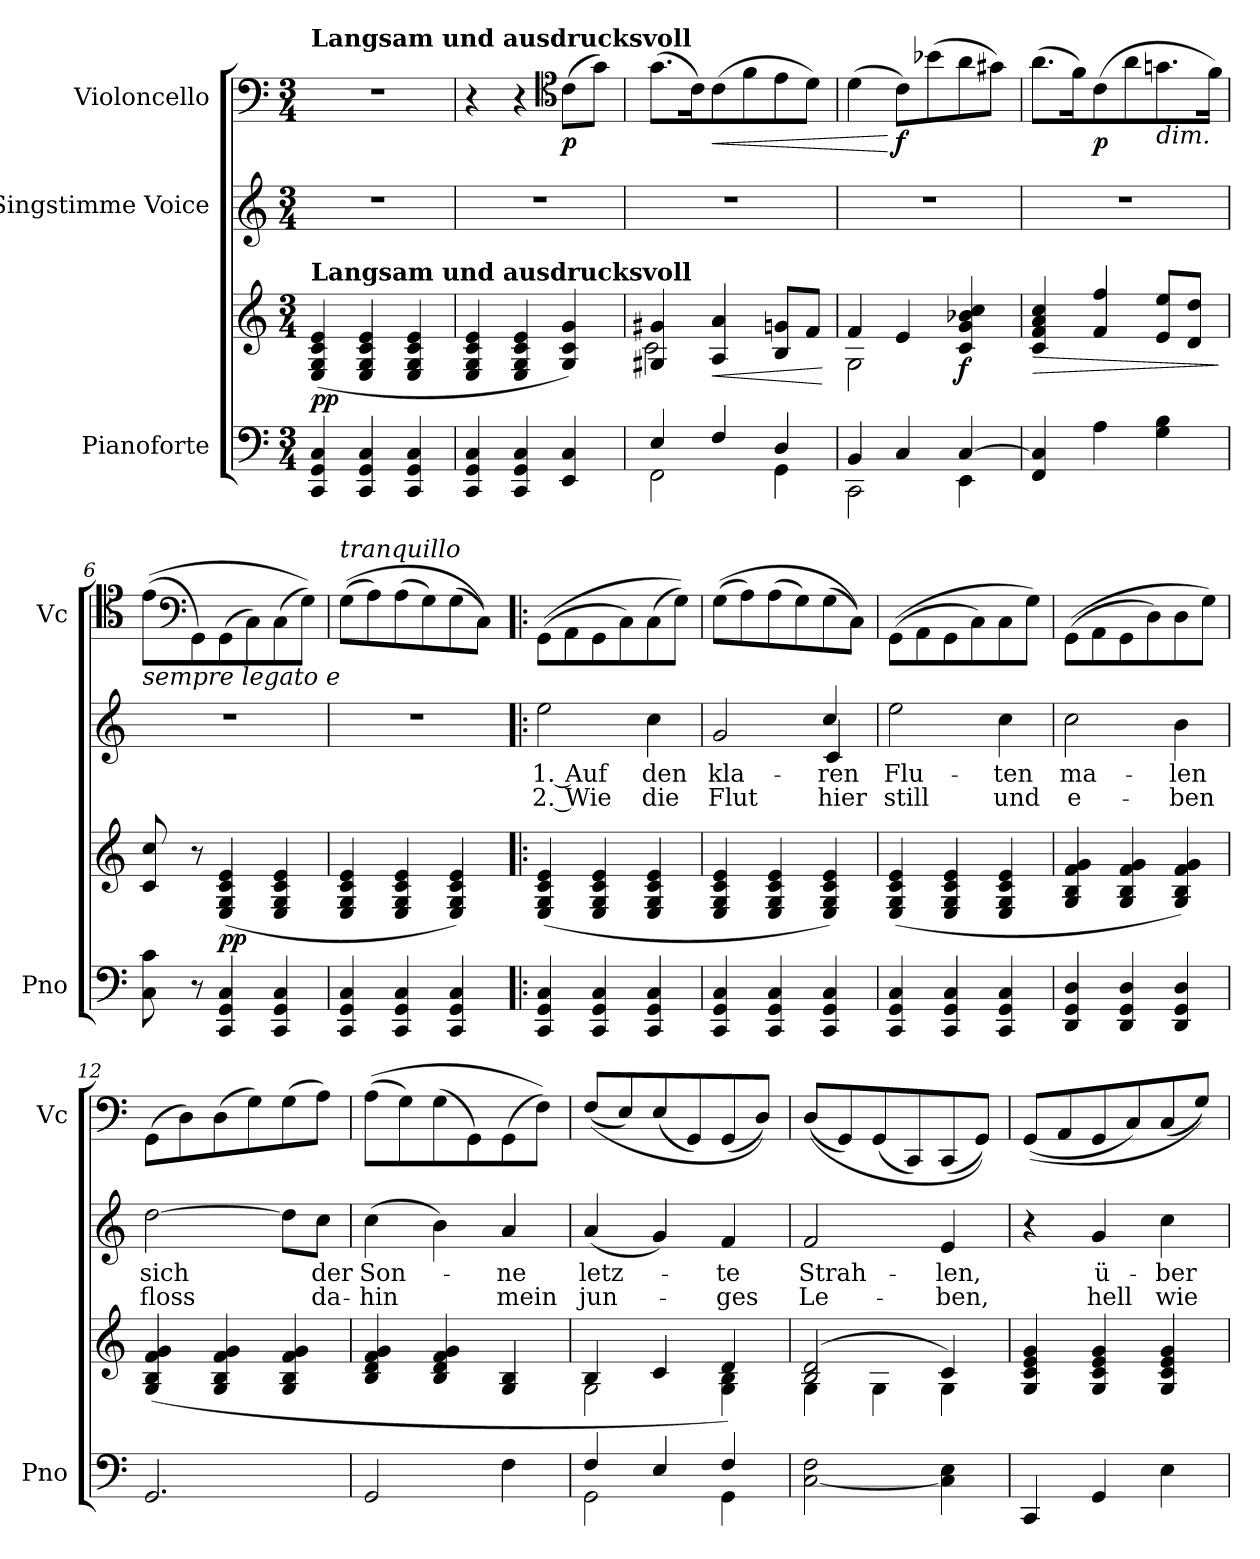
**kern	**kern	**dynam	**kern	**text	**text	**kern	**dynam
*part3	*part3	*part3	*part2	*part2	*part2	*part1	*part1
*staff4	*staff3	*staff3/4	*staff2	*staff2	*staff2	*staff1	*staff1
*I"Pianoforte	*	*	*I"Singstimme Voice	*	*	*I"Violoncello	*
*I'Pno	*	*	*	*	*	*I'Vc	*
*clefF4	*clefG2	*	*clefG2	*	*	*clefF4	*
*k[]	*k[]	*	*k[]	*	*	*k[]	*
*M3/4	*M3/4	*	*M3/4	*	*	*M3/4	*
=1	=1	=1	=1	=1	=1	=1	=1
!	!	!	!	!	!	!LO:TX:a:B:t=Langsam und ausdrucksvoll	!
!	!LO:TX:a:B:t=Langsam und ausdrucksvoll	!	!	!	!	!	!
!	!	!LO:DY:b	!	!	!	!	!
4CC/ 4GG/ 4C/	(4E/ 4G/ 4c/ 4e/	pp	2.r	.	.	2.r	.
4CC/ 4GG/ 4C/	4E/ 4G/ 4c/ 4e/	.	.	.	.	.	.
4CC/ 4GG/ 4C/	4E/ 4G/ 4c/ 4e/	.	.	.	.	.	.
=2	=2	=2	=2	=2	=2	=2	=2
4CC/ 4GG/ 4C/	4E/ 4G/ 4c/ 4e/	.	2.r	.	.	4r	.
4CC/ 4GG/ 4C/	4E/ 4G/ 4c/ 4e/	.	.	.	.	4r	.
*	*	*	*	*	*	*clefC4	*
!	!	!	!	!	!	!	!LO:DY:b
4EE/ 4C/	4G/ 4c/ 4g/)	.	.	.	.	(8c\L	p
.	.	.	.	.	.	8g\J)	.
=3	=3	=3	=3	=3	=3	=3	=3
*^	*^	*	*	*	*	*	*
4E/	2FF\	4G#X/ 4g#X/	2c\	.	2.r	.	.	(8.g\L	.
.	.	.	.	.	.	.	.	16c\K)	.
!	!	!	!	!LO:HP:b	!	!	!	!	!LO:HP:b
4F/	.	4A/ 4a/	.	<	.	.	.	(8c\	<
.	.	.	.	.	.	.	.	8f\	.
4D/	4GG\	8B/ 8gn/L	4ryy	.	.	.	.	8e\	.
.	.	8f/J	.	.	.	.	.	8d\J)	.
*v	*v	*	*	*	*	*	*	*	*
*	*v	*v	*	*	*	*	*	*
.	.	[	.	.	.	.	.
=4	=4	=4	=4	=4	=4	=4	=4
*^	*^	*	*	*	*	*	*
4BB/	2CC\	4f/	2G\	.	2.r	.	.	(4d\	.
!	!	!	!	!	!	!	!	!	!LO:DY:n=1:b
4C/	.	4e/	.	.	.	.	.	8c\L)	[ f
.	.	.	.	.	.	.	.	(8b-X\	.
!	!	!	!	!LO:DY:b	!	!	!	!	!
[4C/	4EE\	4c/ 4g/ 4b-X/ 4cc/	4ryy	f	.	.	.	8a\	.
.	.	.	.	.	.	.	.	8g#X\J)	.
*v	*v	*	*	*	*	*	*	*	*
*	*v	*v	*	*	*	*	*	*
=5	=5	=5	=5	=5	=5	=5	=5
!	!	!LO:HP:b	!	!	!	!	!
4FF/ 4C/]	4c/ 4f/ 4a/ 4cc/	>	2.r	.	.	(8.a\L	.
.	.	.	.	.	.	16f\K)	.
!	!	!	!	!	!	!	!LO:DY:b
4A\	4f/ 4ff/	.	.	.	.	(8c\	p
.	.	.	.	.	.	8a\	.
!	!	!	!	!	!	!LO:TX:b:i:t=dim.	!
4G\ 4B\	8e/ 8ee/L	.	.	.	.	8.gn\	.
.	8d/ 8dd/J	.	.	.	.	.	.
.	.	.	.	.	.	16f\Jk)	.
.	.	]	.	.	.	.	.
=6	=6	=6	=6	=6	=6	=6	=6
!	!	!	!	!	!	!LO:TX:b:i:t=sempre   legato   e	!
8C\ 8c\	8c/ 8cc/	.	2.r	.	.	((8e\L	.
*	*	*	*	*	*	*clefF4	*
8r	8r	.	.	.	.	8GG\)	.
!	!	!LO:DY:b	!	!	!	!	!
4CC/ 4GG/ 4C/	(4E/ 4G/ 4c/ 4e/	pp	.	.	.	(8GG\	.
.	.	.	.	.	.	8C\)	.
4CC/ 4GG/ 4C/	4E/ 4G/ 4c/ 4e/	.	.	.	.	(8C\	.
.	.	.	.	.	.	8G\J))	.
=7	=7	=7	=7	=7	=7	=7	=7
!	!	!	!	!	!	!LO:TX:i:t=tranquillo	!
4CC/ 4GG/ 4C/	4E/ 4G/ 4c/ 4e/	.	2.r	.	.	((8G\L	.
.	.	.	.	.	.	8A\)	.
4CC/ 4GG/ 4C/	4E/ 4G/ 4c/ 4e/	.	.	.	.	(8A\	.
.	.	.	.	.	.	8G\)	.
4CC/ 4GG/ 4C/	4E/ 4G/ 4c/ 4e/)	.	.	.	.	(8G\	.
.	.	.	.	.	.	8C\J))	.
=8!|:	=8!|:	=8!|:	=8!|:	=8!|:	=8!|:	=8!|:	=8!|:
4CC/ 4GG/ 4C/	(4E/ 4G/ 4c/ 4e/	.	2ee\	1. Auf	2. Wie	(>(8GG\L	.
.	.	.	.	.	.	8AA\	.
4CC/ 4GG/ 4C/	4E/ 4G/ 4c/ 4e/	.	.	.	.	8GG\	.
.	.	.	.	.	.	8C\)	.
4CC/ 4GG/ 4C/	4E/ 4G/ 4c/ 4e/	.	4cc\	den	die	(8C\	.
.	.	.	.	.	.	8G\J))	.
=9	=9	=9	=9	=9	=9	=9	=9
*	*	*	*^	*	*	*	*
4CC/ 4GG/ 4C/	4E/ 4G/ 4c/ 4e/	.	2g/	2ryy	kla-	Flut	((8G\L	.
.	.	.	.	.	.	.	8A\)	.
4CC/ 4GG/ 4C/	4E/ 4G/ 4c/ 4e/	.	.	.	.	.	(8A\	.
.	.	.	.	.	.	.	8G\)	.
4CC/ 4GG/ 4C/	4E/ 4G/ 4c/ 4e/)	.	4cc/	4c/	-ren	hier	(8G\	.
.	.	.	.	.	.	.	8C\J))	.
*	*	*	*v	*v	*	*	*	*
=10	=10	=10	=10	=10	=10	=10	=10
4CC/ 4GG/ 4C/	(4E/ 4G/ 4c/ 4e/	.	2ee\	Flu-	still	((8GG\L	.
.	.	.	.	.	.	8AA\	.
4CC/ 4GG/ 4C/	4E/ 4G/ 4c/ 4e/	.	.	.	.	8GG\	.
.	.	.	.	.	.	8C\)	.
4CC/ 4GG/ 4C/	4E/ 4G/ 4c/ 4e/	.	4cc\	-ten	und	8C\	.
.	.	.	.	.	.	8G\J)	.
=11	=11	=11	=11	=11	=11	=11	=11
4DD/ 4GG/ 4D/	4G/ 4B/ 4f/ 4g/	.	2cc\	ma-	e-	((8GG\L	.
.	.	.	.	.	.	8AA\	.
4DD/ 4GG/ 4D/	4G/ 4B/ 4f/ 4g/	.	.	.	.	8GG\	.
.	.	.	.	.	.	8D\)	.
4DD/ 4GG/ 4D/	4G/ 4B/ 4f/ 4g/)	.	4b\	-len	-ben	8D\	.
.	.	.	.	.	.	8G\J)	.
=12	=12	=12	=12	=12	=12	=12	=12
2.GG/	(4G/ 4B/ 4f/ 4g/	.	[2dd\	sich	floss	(8GG\L	.
.	.	.	.	.	.	8D\)	.
.	4G/ 4B/ 4f/ 4g/	.	.	.	.	(8D\	.
.	.	.	.	.	.	8G\)	.
.	4G/ 4B/ 4f/ 4g/	.	8dd\L]	.	.	(8G\	.
.	.	.	8cc\J	der	da-	8A\J)	.
=13	=13	=13	=13	=13	=13	=13	=13
2GG/	4B/ 4d/ 4f/ 4g/	.	(4cc\	Son-	-hin	((8A\L	.
.	.	.	.	.	.	8G\)	.
.	4B/ 4d/ 4f/ 4g/	.	4b\)	.	.	(8G\	.
.	.	.	.	.	.	8GG\)	.
4F\	4G/ 4B/	.	4a/	-ne	mein	(8GG\	.
.	.	.	.	.	.	8F\J))	.
=14	=14	=14	=14	=14	=14	=14	=14
*^	*^	*	*	*	*	*	*
4F/	2GG\	4B/	2G\	.	(4a/	letz-	jun-	((8F/L	.
.	.	.	.	.	.	.	.	8E/)	.
4E/	.	4c/	.	.	4g/)	.	.	(8E/	.
.	.	.	.	.	.	.	.	8GG/)	.
4F/	4GG\	4d/)	4G\ 4B\	.	4f/	-te	-ges	(8GG/	.
.	.	.	.	.	.	.	.	8D/J))	.
*v	*v	*	*	*	*	*	*	*	*
=15	=15	=15	=15	=15	=15	=15	=15	=15
[2C\ 2F\	(2B/ 2d/	4G\	.	2f/	Strah-	Le-	((8D/L	.
.	.	.	.	.	.	.	8GG/)	.
.	.	4G\	.	.	.	.	(8GG/	.
.	.	.	.	.	.	.	8CC/)	.
4C\] 4E\	4c/)	4G\	.	4e/	-len,	-ben,	(8CC/	.
.	.	.	.	.	.	.	8GG/J))	.
*	*v	*v	*	*	*	*	*	*
=16	=16	=16	=16	=16	=16	=16	=16
4CC/	4G/ 4c/ 4e/ 4g/	.	4r	.	.	((8GG/L	.
.	.	.	.	.	.	8AA/	.
4GG/	4G/ 4c/ 4e/ 4g/	.	4g/	ü-	hell	8GG/	.
.	.	.	.	.	.	8C/)	.
4E\	4G/ 4c/ 4e/ 4g/	.	4cc\	-ber	wie	(8C/	.
.	.	.	.	.	.	8G/J))	.
=	=	=	=	=	=	=	=
*-	*-	*-	*-	*-	*-	*-	*-
